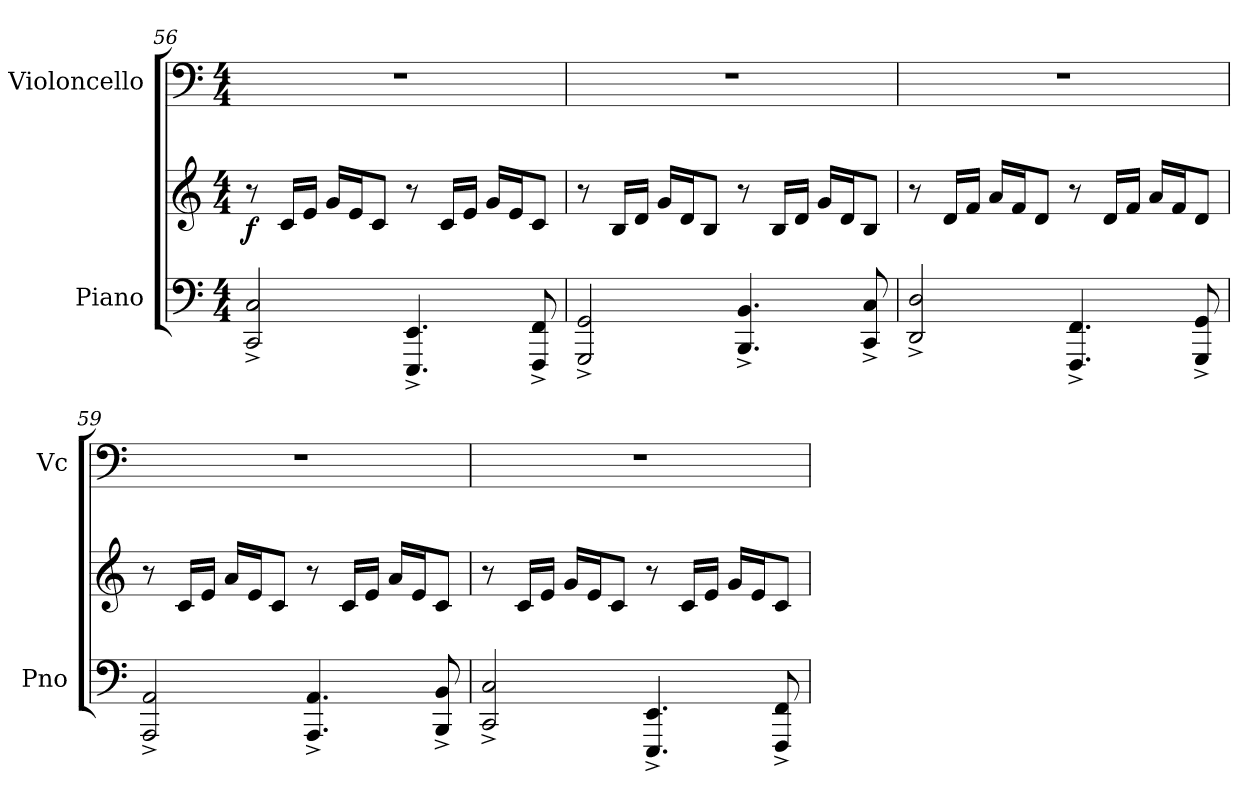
**kern	**kern	**dynam	**kern
*part2	*part2	*part2	*part1
*staff3	*staff2	*staff2/3	*staff1
*I"Piano	*	*	*I"Violoncello
*I'Pno	*	*	*I'Vc
!!LO:LB:g=z
*clefF4	*clefG2	*	*clefF4
*k[]	*k[]	*	*k[]
*M4/4	*M4/4	*	*M4/4
=56	=56	=56	=56
!	!	!LO:DY:b	!
2CC/^ 2C/^	8r	f	1r
.	16c/LL	.	.
.	16e/JJ	.	.
.	16g/LL	.	.
.	16e/J	.	.
.	8c/J	.	.
4.EEE/^ 4.EE/^	8r	.	.
.	16c/LL	.	.
.	16e/JJ	.	.
.	16g/LL	.	.
.	16e/J	.	.
8FFF/^ 8FF/^	8c/J	.	.
=57	=57	=57	=57
2GGG/^ 2GG/^	8r	.	1r
.	16B/LL	.	.
.	16d/JJ	.	.
.	16g/LL	.	.
.	16d/J	.	.
.	8B/J	.	.
4.BBB/^ 4.BB/^	8r	.	.
.	16B/LL	.	.
.	16d/JJ	.	.
.	16g/LL	.	.
.	16d/J	.	.
8CC/^ 8C/^	8B/J	.	.
=58	=58	=58	=58
2DD/^ 2D/^	8r	.	1r
.	16d/LL	.	.
.	16f/JJ	.	.
.	16a/LL	.	.
.	16f/J	.	.
.	8d/J	.	.
4.FFF/^ 4.FF/^	8r	.	.
.	16d/LL	.	.
.	16f/JJ	.	.
.	16a/LL	.	.
.	16f/J	.	.
8GGG/^ 8GG/^	8d/J	.	.
!!LO:LB:g=z
=59	=59	=59	=59
2AAA/^ 2AA/^	8r	.	1r
.	16c/LL	.	.
.	16e/JJ	.	.
.	16a/LL	.	.
.	16e/J	.	.
.	8c/J	.	.
4.AAA/^ 4.AA/^	8r	.	.
.	16c/LL	.	.
.	16e/JJ	.	.
.	16a/LL	.	.
.	16e/J	.	.
8BBB/^ 8BB/^	8c/J	.	.
=60	=60	=60	=60
2CC/^ 2C/^	8r	.	1r
.	16c/LL	.	.
.	16e/JJ	.	.
.	16g/LL	.	.
.	16e/J	.	.
.	8c/J	.	.
4.EEE/^ 4.EE/^	8r	.	.
.	16c/LL	.	.
.	16e/JJ	.	.
.	16g/LL	.	.
.	16e/J	.	.
8FFF/^ 8FF/^	8c/J	.	.
=	=	=	=
*-	*-	*-	*-
